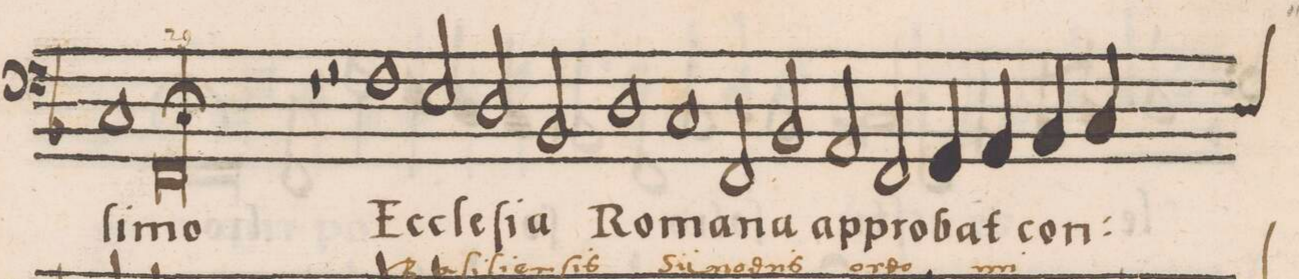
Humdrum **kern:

**kern	**text	**text
*I"BASSVS	*	*
*clefF4	*	*
*k[b-]	*	*
*met(C)	*	*
*M2/1	*	*
1C	-ſi-	.
=115-	=115-	=115-
0FF;l	-mo	.
=116-	=116-	=116-
1r	.	.
2r	.	.
1F\	Ec-	Ba-
=117-	=117-	=117-
2E/	-cle-	-ſi-
2D/	-ſi-	-li-
2BB-/	-a	-en-
=118-	=118-	=118-
1D	Ro-	-ſis
1C	-ma-	Sii-
=119-	=119-	=119-
2FF/	.	-no-
2BB-/	-na	-sud
2AA/	ap-	or-
2FF/	-pro-	-do
=120-	=120-	=120-
4GG/	-bat	.
4AA/	.	mi-
4BB-/	con-	.
*custos:D	*	*
4C/	.	.
*-	*-	*-
